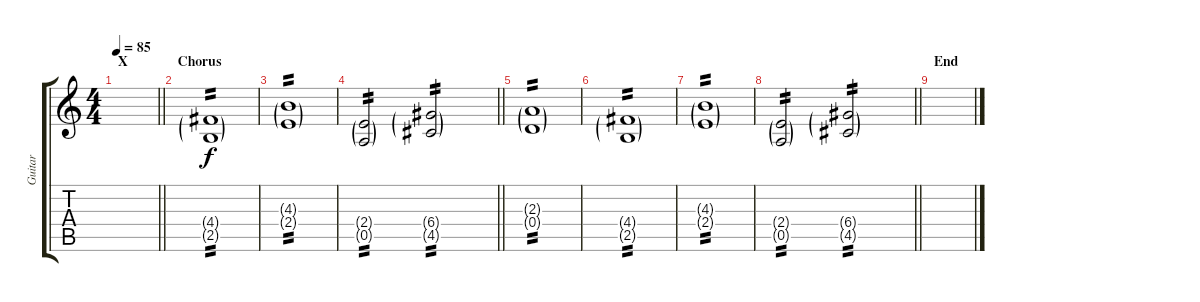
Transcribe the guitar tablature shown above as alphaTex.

\track ("Guitar" "Guitar") {instrument electricguitarjazz}
\staff {score tabs}
\tuning (E4 B3 G3 D3 A2 E2) {hide}
\ts (4 4)
\section ("" "X")
\tempo 85
\clef g2
\barLineRight lightlight
\ks c
|
\section ("" "Chorus")
(4.4{g} 2.5{g}).1{tp 2} |
(4.3{g} 2.4{g}).1{tp 2} |
\barLineRight lightlight
(2.4{g} 0.5{g}).2{tp 2} (6.4{g} 4.5{g}).2{tp 2} |
(2.3{g} 0.4{g}).1{tp 2} |
(4.4{g} 2.5{g}).1{tp 2} |
(4.3{g} 2.4{g}).1{tp 2} |
\barLineRight lightlight
(2.4{g} 0.5{g}).2{tp 2} (6.4{g} 4.5{g}).2{tp 2} |
\section ("" "End")
